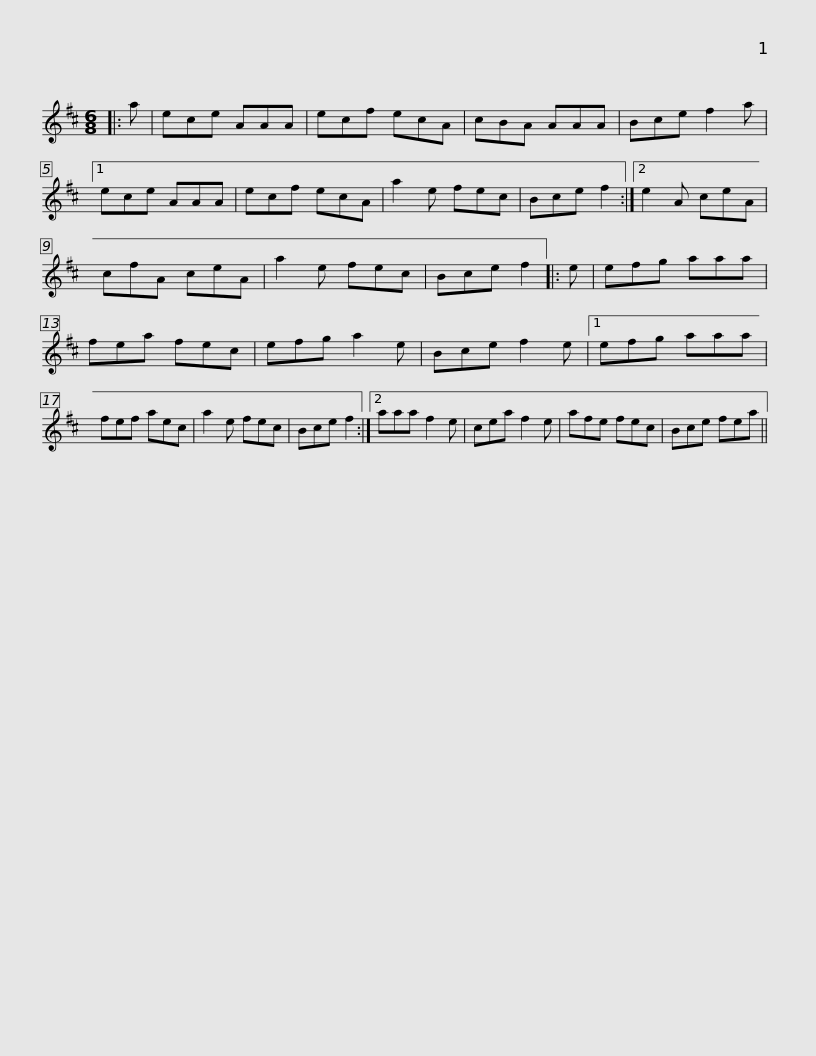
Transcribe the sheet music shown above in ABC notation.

X:1
L:1/8
M:6/8
I:linebreak $
K:D
V:1 treble
V:1
|: a | ece AAA | ecf ecA | cBA AAA | Bce f2 a |1 %5
 ece AAA | ecf ecA | a2 e fec |$ Bce f2 :|2 e2 A ceA | %10
 cfA ceA | a2 e fec | Bce f2 |: e | efg aaa | %15
 fea fec |$ efg a2 e | Bce f2 e |1 efg aaa | fef aec | %20
 a2 e fec | Bce f2 :|2 aaa f2 e | cea f2 e |$ afe fec | %25
 Bce fea || %26
